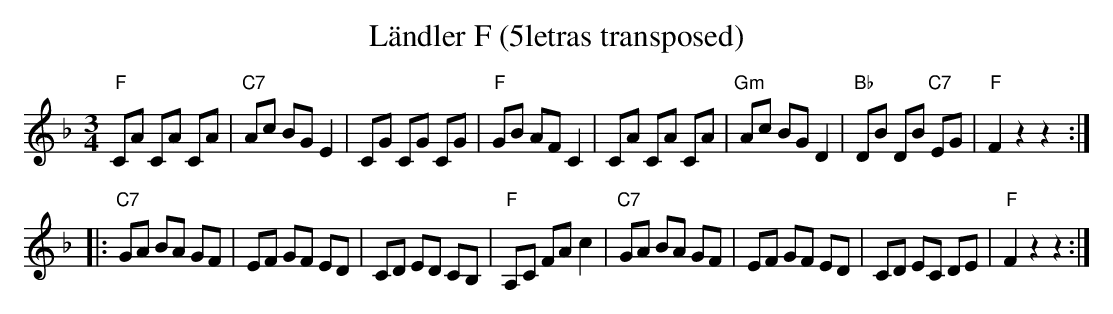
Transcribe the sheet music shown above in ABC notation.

X:1
T:L\"andler F (5letras transposed)
M:3/4
L:1/8
K:F transpose=3 %%MIDI gchordon
"F"CA CA CA | "C7"Ac BGE2 | CG CG CG | "F"GB AFC2 | CA CA CA | "Gm"Ac BGD2 | "Bb"DB DB "C7"EG | "F"F2z2z2 ::
"C7"GA BA GF | EF GF ED | CD ED CB, | "F"A,C FAc2 | "C7"GA BA GF | EF GF ED | CD EC DE | "F"F2z2z2 :|
